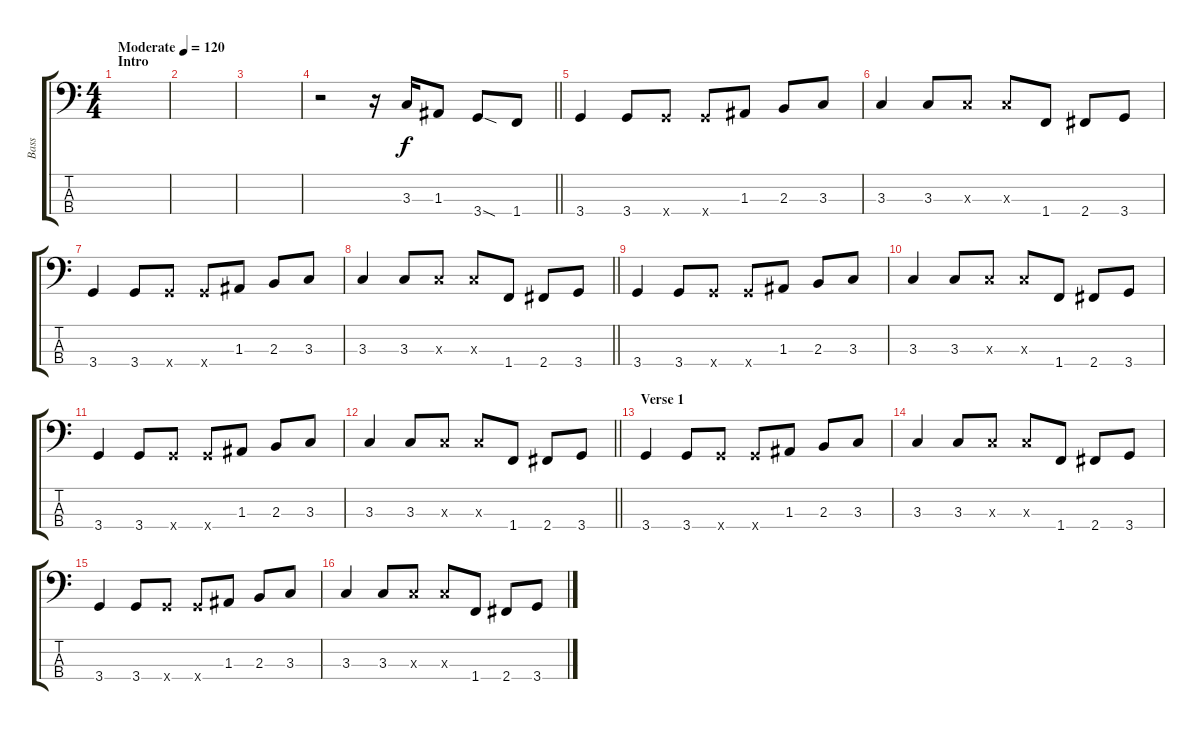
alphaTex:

\track ("Bass" "Bass") {instrument electricbassfinger}
\staff {score tabs}
\tuning (G2 D2 A1 E1) {hide}
\ts (4 4)
\section ("" "Intro")
\tempo (120 "Moderate")
\clef f4
\ks c
|
|
|
\barLineRight lightlight
r.2 r.16 3.3.16 1.3.8 3.4{sod}.8 1.4.8 |
3.4.4 3.4.8 3.4{x}.8 3.4{x}.8 1.3.8 2.3.8 3.3.8 |
3.3.4 3.3.8 3.3{x}.8 3.3{x}.8 1.4.8 2.4.8 3.4.8 |
3.4.4 3.4.8 3.4{x}.8 3.4{x}.8 1.3.8 2.3.8 3.3.8 |
\barLineRight lightlight
3.3.4 3.3.8 3.3{x}.8 3.3{x}.8 1.4.8 2.4.8 3.4.8 |
3.4.4 3.4.8 3.4{x}.8 3.4{x}.8 1.3.8 2.3.8 3.3.8 |
3.3.4 3.3.8 3.3{x}.8 3.3{x}.8 1.4.8 2.4.8 3.4.8 |
3.4.4 3.4.8 3.4{x}.8 3.4{x}.8 1.3.8 2.3.8 3.3.8 |
\barLineRight lightlight
3.3.4 3.3.8 3.3{x}.8 3.3{x}.8 1.4.8 2.4.8 3.4.8 |
\section ("" "Verse 1")
3.4.4 3.4.8 3.4{x}.8 3.4{x}.8 1.3.8 2.3.8 3.3.8 |
3.3.4 3.3.8 3.3{x}.8 3.3{x}.8 1.4.8 2.4.8 3.4.8 |
3.4.4 3.4.8 3.4{x}.8 3.4{x}.8 1.3.8 2.3.8 3.3.8 |
3.3.4 3.3.8 3.3{x}.8 3.3{x}.8 1.4.8 2.4.8 3.4.8
